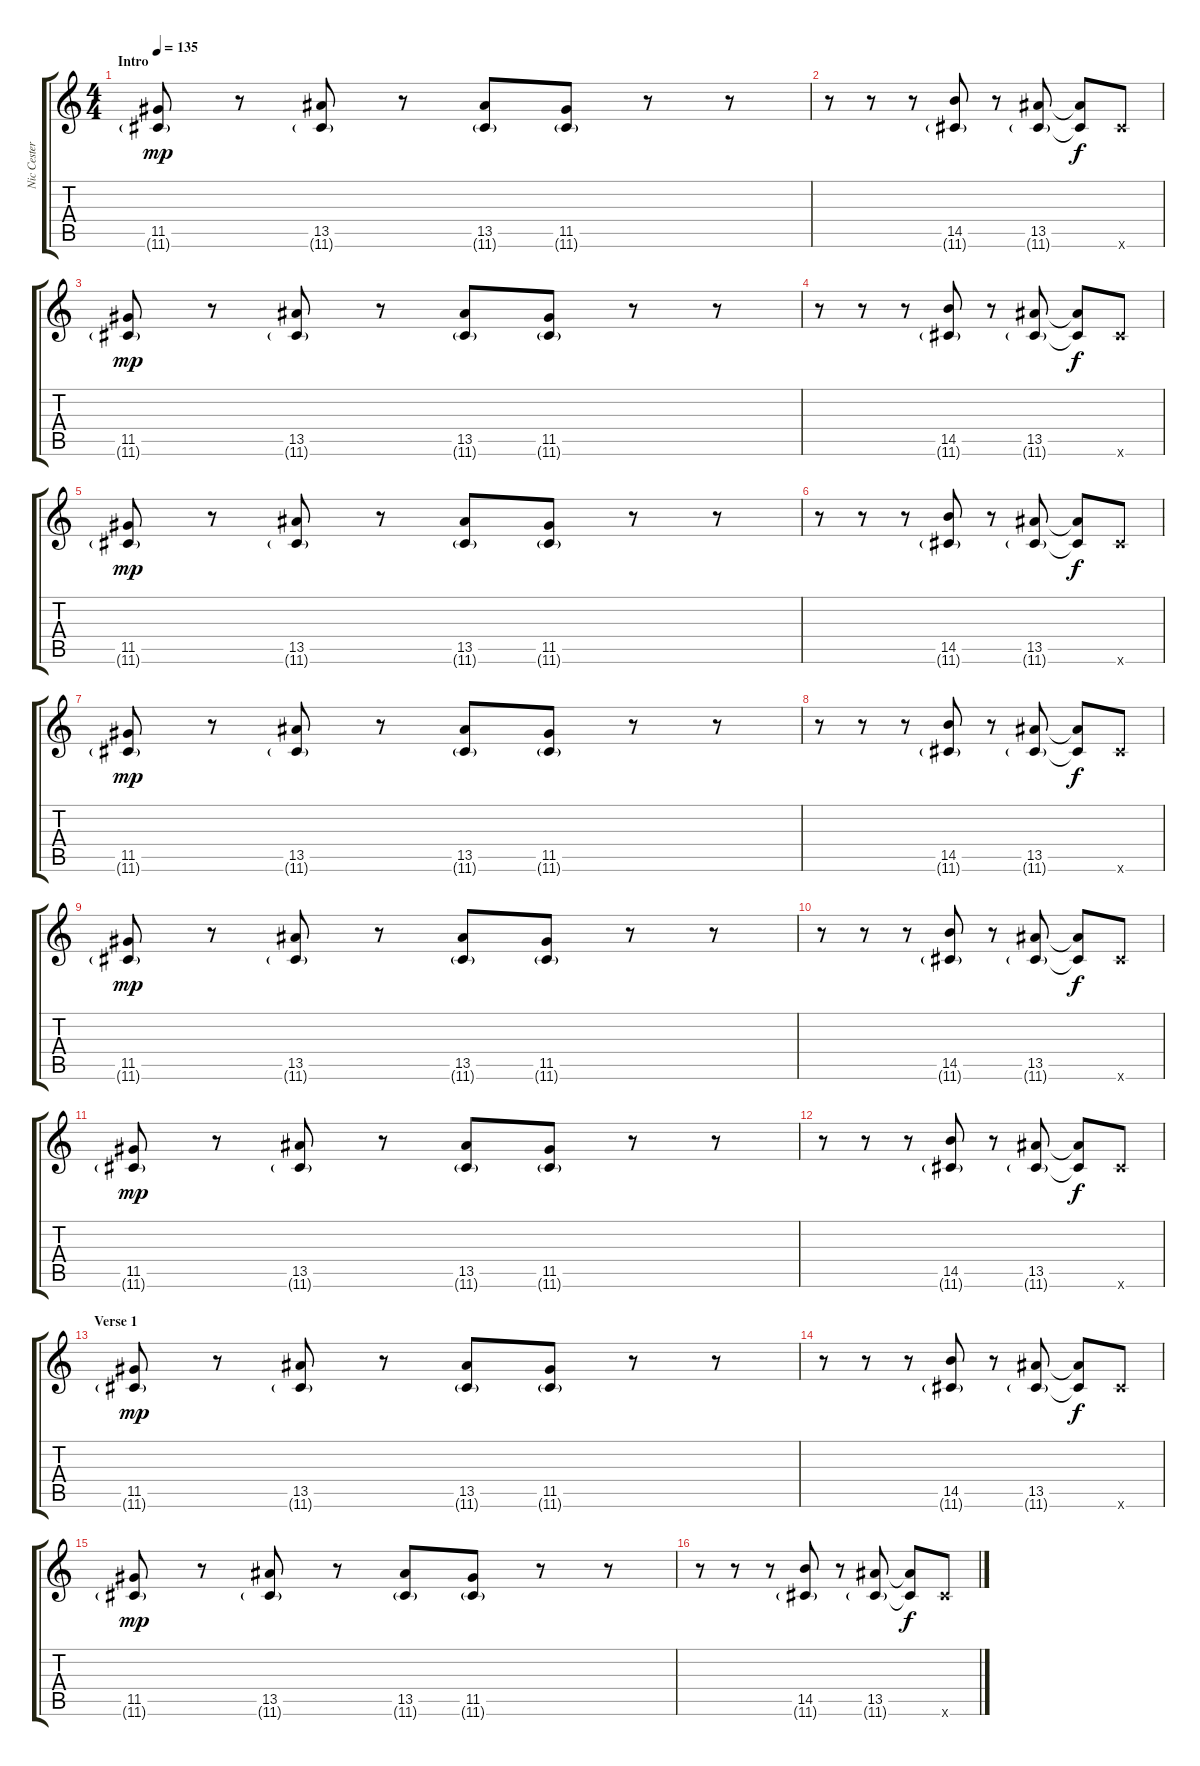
\track ("Nic Cester - Guitar I" "Nic Cester") {instrument overdrivenguitar}
\staff {score tabs}
\tuning (E4 B3 G3 D3 A2 D2) {hide}
\ts (4 4)
\section ("" "Intro")
\tempo 135
\clef g2
\ks c
(11.5 11.6{g}).8{dy mp instrument overdrivenguitar} r.8 (13.5 11.6{g}).8 r.8 (13.5 11.6{g}).8 (11.5 11.6{g}).8 r.8 r.8 |
r.8 r.8 r.8 (14.5 11.6{g}).8 r.8 (13.5 11.6{g}).8 (13.5{t} 11.6{t}).8{dy f} 11.6{x}.8 |
(11.5 11.6{g}).8{dy mp} r.8 (13.5 11.6{g}).8 r.8 (13.5 11.6{g}).8 (11.5 11.6{g}).8 r.8 r.8 |
r.8 r.8 r.8 (14.5 11.6{g}).8 r.8 (13.5 11.6{g}).8 (13.5{t} 11.6{t}).8{dy f} 11.6{x}.8 |
(11.5 11.6{g}).8{dy mp} r.8 (13.5 11.6{g}).8 r.8 (13.5 11.6{g}).8 (11.5 11.6{g}).8 r.8 r.8 |
r.8 r.8 r.8 (14.5 11.6{g}).8 r.8 (13.5 11.6{g}).8 (13.5{t} 11.6{t}).8{dy f} 11.6{x}.8 |
(11.5 11.6{g}).8{dy mp} r.8 (13.5 11.6{g}).8 r.8 (13.5 11.6{g}).8 (11.5 11.6{g}).8 r.8 r.8 |
r.8 r.8 r.8 (14.5 11.6{g}).8 r.8 (13.5 11.6{g}).8 (13.5{t} 11.6{t}).8{dy f} 11.6{x}.8 |
(11.5 11.6{g}).8{dy mp} r.8 (13.5 11.6{g}).8 r.8 (13.5 11.6{g}).8 (11.5 11.6{g}).8 r.8 r.8 |
r.8 r.8 r.8 (14.5 11.6{g}).8 r.8 (13.5 11.6{g}).8 (13.5{t} 11.6{t}).8{dy f} 11.6{x}.8 |
(11.5 11.6{g}).8{dy mp} r.8 (13.5 11.6{g}).8 r.8 (13.5 11.6{g}).8 (11.5 11.6{g}).8 r.8 r.8 |
r.8 r.8 r.8 (14.5 11.6{g}).8 r.8 (13.5 11.6{g}).8 (13.5{t} 11.6{t}).8{dy f} 11.6{x}.8 |
\section ("" "Verse 1")
(11.5 11.6{g}).8{dy mp} r.8 (13.5 11.6{g}).8 r.8 (13.5 11.6{g}).8 (11.5 11.6{g}).8 r.8 r.8 |
r.8 r.8 r.8 (14.5 11.6{g}).8 r.8 (13.5 11.6{g}).8 (13.5{t} 11.6{t}).8{dy f} 11.6{x}.8 |
(11.5 11.6{g}).8{dy mp} r.8 (13.5 11.6{g}).8 r.8 (13.5 11.6{g}).8 (11.5 11.6{g}).8 r.8 r.8 |
r.8 r.8 r.8 (14.5 11.6{g}).8 r.8 (13.5 11.6{g}).8 (13.5{t} 11.6{t}).8{dy f} 11.6{x}.8
